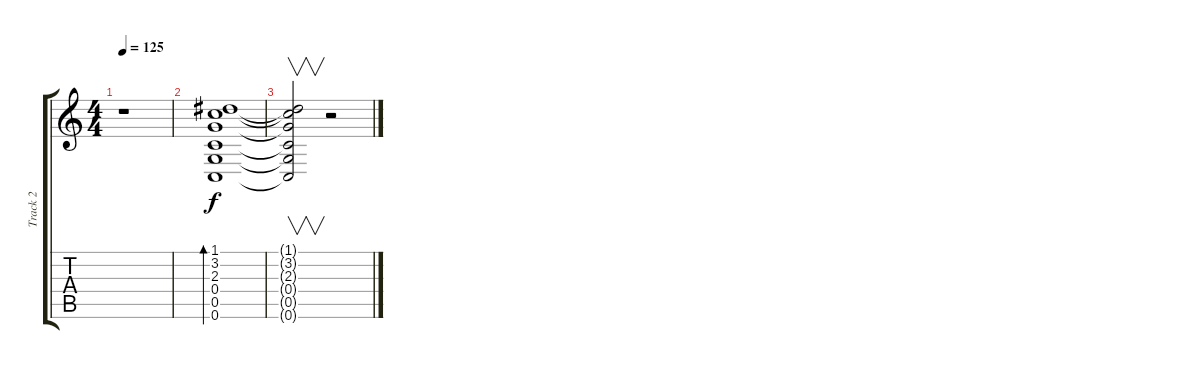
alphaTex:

\track ("Track 2" "Track 2") {instrument acousticguitarsteel}
\staff {score tabs}
\tuning (D4 A3 F3 C3 G2 C2) {hide}
\ts (4 4)
\tempo 125
\clef g2
\ks c
r.1{dy f} |
(1.1 3.2 2.3 0.4 0.5 0.6).1{bd 240} |
(1.1{t} 3.2{t} 2.3{t} 0.4{t} 0.5{t} 0.6{t}).2{v} r.2
